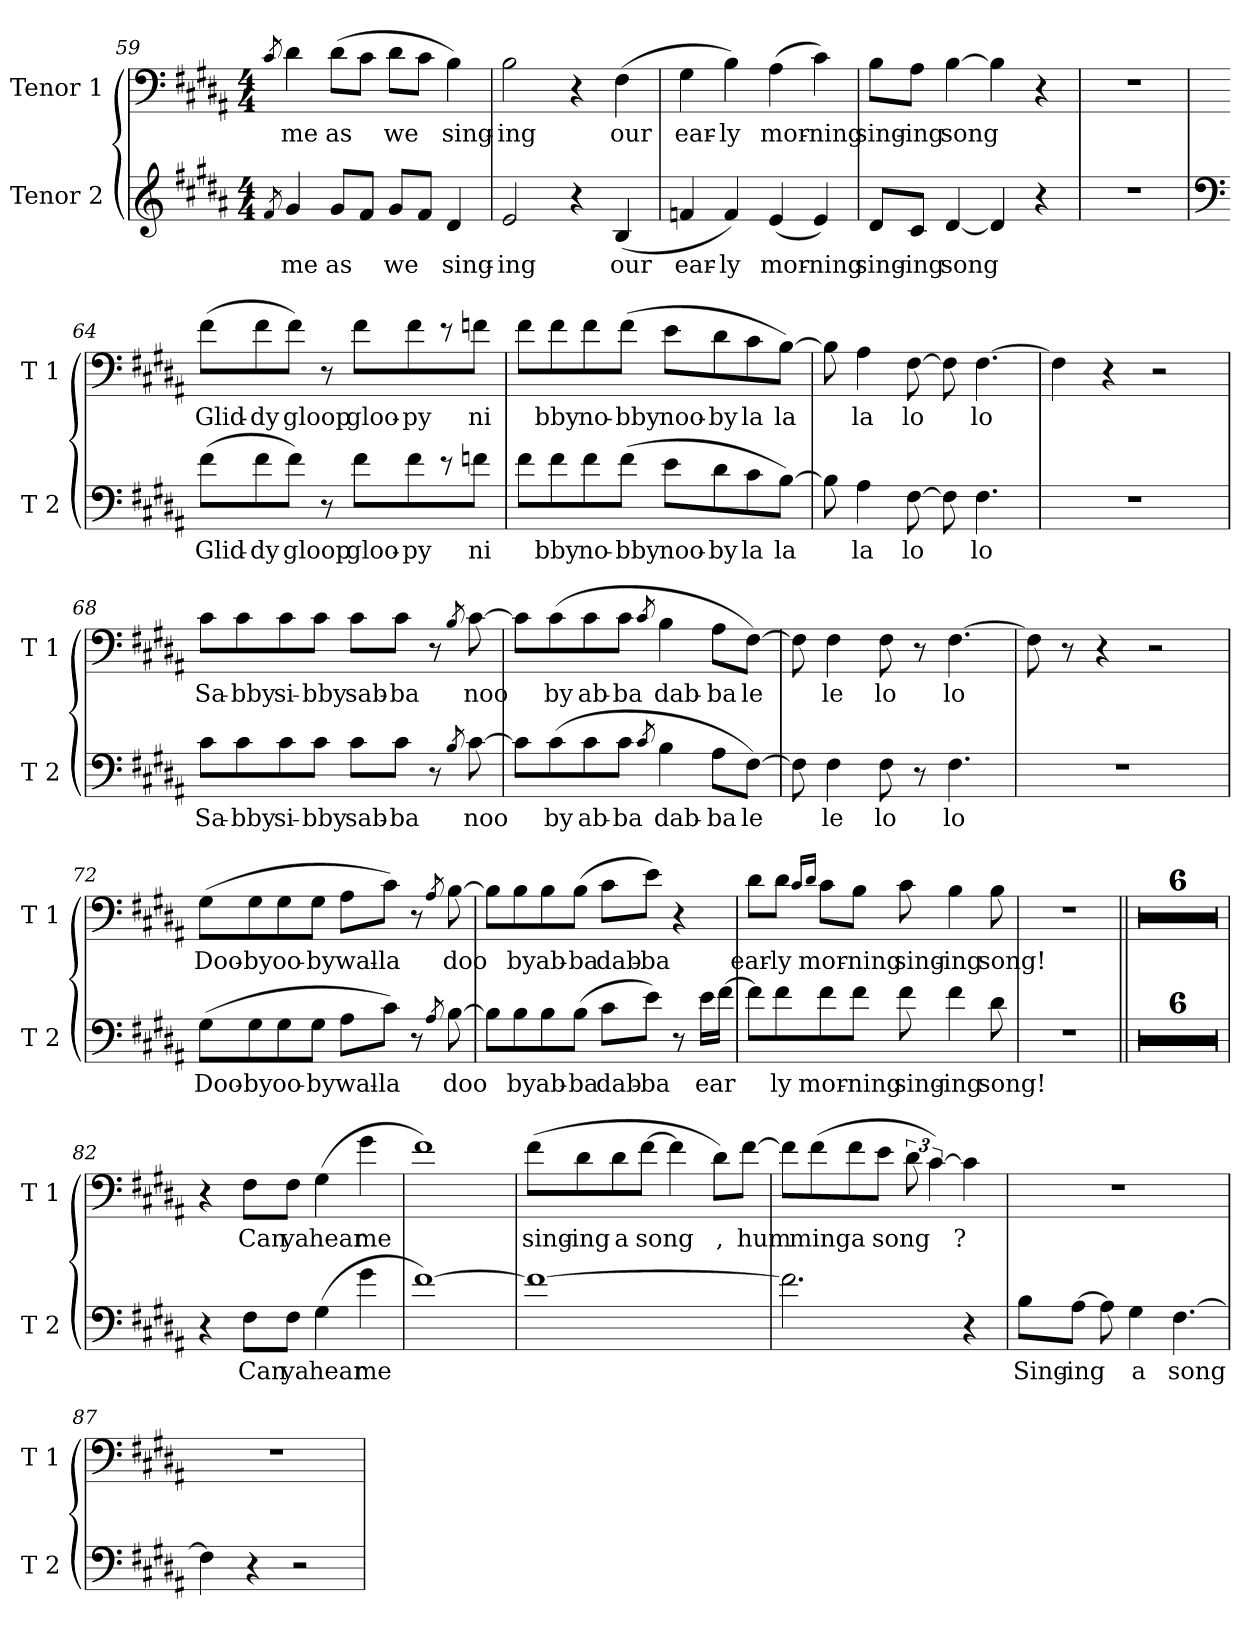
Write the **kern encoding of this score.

**kern	**text	**kern	**text
*part2	*part2	*part1	*part1
*staff2	*staff2	*staff1	*staff1
*I"Tenor 2	*	*I"Tenor 1	*
*I'T 2	*	*I'T 1	*
!!LO:LB:g=z
*clefG2	*	*clefF4	*
*k[f#c#g#d#a#]	*	*k[f#c#g#d#a#]	*
*B:	*	*B:	*
*M4/4	*	*M4/4	*
=59	=59	=59	=59
8qf#/	.	8qc#/	.
!	!LO:LY:b	!	!LO:LY:b
4g#/	me	4d#\	me
!	!LO:LY:b	!	!LO:LY:b
8g#/L	as	(>8d#\L	as
8f#/J	.	8c#\J	.
!	!LO:LY:b	!	!LO:LY:b
8g#/L	we	8d#\L	we
8f#/J	.	8c#\J	.
!	!LO:LY:b	!	!LO:LY:b
4d#/	sing-	4B\)	sing-
=60	=60	=60	=60
!	!LO:LY:b	!	!LO:LY:b
2e/	-ing	2B\	-ing
!	!LO:LY:b	!	!LO:LY:b
4r	,	4r	,
!	!LO:LY:b	!	!LO:LY:b
(<4B/	our	(>4F#\	our
=61	=61	=61	=61
!	!LO:LY:b	!	!LO:LY:b
4fn/	ear-	4G#\	ear-
!	!LO:LY:b	!	!LO:LY:b
4f/)	-ly	4B\)	-ly
!	!LO:LY:b	!	!LO:LY:b
(<4e/	mor-	(>4A#\	mor-
!	!LO:LY:b	!	!LO:LY:b
4e/)	-ning	4c#\)	-ning
=62	=62	=62	=62
!	!LO:LY:b	!	!LO:LY:b
8d#/L	sing-	8B\L	sing-
!	!LO:LY:b	!	!LO:LY:b
8c#/J	-ing	8A#\J	-ing
!	!LO:LY:b	!	!LO:LY:b
[4d#/	song	[4B\	song
4d#/]	.	4B\]	.
!	!LO:LY:b	!	!LO:LY:b
4r	.	4r	.
=63	=63	=63	=63
1r	.	1r	.
!!LO:LB:g=z
=64	=64	=64	=64
*clefF4	*	*	*
!	!LO:LY:b	!	!LO:LY:b
(>8f#\L	Glid-	(>8f#\L	Glid-
!	!LO:LY:b	!	!LO:LY:b
8f#\	-dy	8f#\	-dy
!	!LO:LY:b	!	!LO:LY:b
8f#\J)	gloop	8f#\J)	gloop
8r	.	8r	.
!	!LO:LY:b	!	!LO:LY:b
8f#\L	gloo-	8f#\L	gloo-
!	!LO:LY:b	!	!LO:LY:b
8f#\	-py	8f#\	-py
8r	.	8r	.
!	!LO:LY:b	!	!LO:LY:b
8fn\J	ni	8fn\J	ni
=65	=65	=65	=65
8f#\L	.	8f#\L	.
!	!LO:LY:b	!	!LO:LY:b
8f#\	bby	8f#\	bby
!	!LO:LY:b	!	!LO:LY:b
8f#\	no-	8f#\	no-
!	!LO:LY:b	!	!LO:LY:b
(>8f#\J	-bby	(>8f#\J	-bby
!	!LO:LY:b	!	!LO:LY:b
8e\L	noo-	8e\L	noo-
!	!LO:LY:b	!	!LO:LY:b
8d#\	-by	8d#\	-by
!	!LO:LY:b	!	!LO:LY:b
8c#\	la	8c#\	la
!	!LO:LY:b	!	!LO:LY:b
[8B\J)	la	[8B\J)	la
=66	=66	=66	=66
8B\]	.	8B\]	.
!	!LO:LY:b	!	!LO:LY:b
4A#\	la	4A#\	la
!	!LO:LY:b	!	!LO:LY:b
[8F#\	lo	[8F#\	lo
8F#\]	.	8F#\]	.
!	!LO:LY:b	!	!LO:LY:b
4.F#\	lo	[4.F#\	lo
!!LO:PB:g=z
=67	=67	=67	=67
1r	.	4F#\]	.
.	.	4r	.
.	.	2r	.
=68	=68	=68	=68
!	!LO:LY:b	!	!LO:LY:b
8c#\L	Sa-	8c#\L	Sa-
!	!LO:LY:b	!	!LO:LY:b
8c#\	-bby	8c#\	-bby
!	!LO:LY:b	!	!LO:LY:b
8c#\	si-	8c#\	si-
!	!LO:LY:b	!	!LO:LY:b
8c#\J	-bby	8c#\J	-bby
!	!LO:LY:b	!	!LO:LY:b
8c#\L	sab-	8c#\L	sab-
!	!LO:LY:b	!	!LO:LY:b
8c#\J	-ba	8c#\J	-ba
!	!LO:LY:b	!	!LO:LY:b
8r	,	8r	,
8qB/	.	8qB/	.
!	!LO:LY:b	!	!LO:LY:b
[8c#\	noo	[8c#\	noo
=69	=69	=69	=69
8c#\L]	.	8c#\L]	.
!	!LO:LY:b	!	!LO:LY:b
(>8c#\	by	(>8c#\	by
!	!LO:LY:b	!	!LO:LY:b
8c#\	ab-	8c#\	ab-
!	!LO:LY:b	!	!LO:LY:b
8c#\J	-ba	8c#\J	-ba
8qc#/	.	8qc#/	.
!	!LO:LY:b	!	!LO:LY:b
4B\	dab-	4B\	dab-
!	!LO:LY:b	!	!LO:LY:b
8A#\L	-ba	8A#\L	-ba
!	!LO:LY:b	!	!LO:LY:b
[8F#\J)	le	[8F#\J)	le
=70	=70	=70	=70
8F#\]	.	8F#\]	.
!	!LO:LY:b	!	!LO:LY:b
4F#\	le	4F#\	le
!	!LO:LY:b	!	!LO:LY:b
8F#\	lo	8F#\	lo
8r	.	8r	.
!	!LO:LY:b	!	!LO:LY:b
4.F#\	lo	[4.F#\	lo
=71	=71	=71	=71
1r	.	8F#\]	.
.	.	8r	.
!	!	!	!LO:LY:b
.	.	4r	\!
.	.	2r	.
!!LO:LB:g=z
=72	=72	=72	=72
!	!LO:LY:b	!	!LO:LY:b
(>8G#\L	Doo-	(>8G#\L	Doo-
!	!LO:LY:b	!	!LO:LY:b
8G#\	-by	8G#\	-by
!	!LO:LY:b	!	!LO:LY:b
8G#\	oo-	8G#\	oo-
!	!LO:LY:b	!	!LO:LY:b
8G#\J	-by	8G#\J	-by
!	!LO:LY:b	!	!LO:LY:b
8A#\L	wal-	8A#\L	wal-
!	!LO:LY:b	!	!LO:LY:b
8c#\J)	-la	8c#\J)	-la
8r	.	8r	.
8qA#/	.	8qA#/	.
!	!LO:LY:b	!	!LO:LY:b
[8B\	doo	[8B\	doo
=73	=73	=73	=73
8B\L]	.	8B\L]	.
!	!LO:LY:b	!	!LO:LY:b
8B\	by	8B\	by
!	!LO:LY:b	!	!LO:LY:b
8B\	ab-	8B\	ab-
!	!LO:LY:b	!	!LO:LY:b
(>8B\J	-ba	(>8B\J	-ba
!	!LO:LY:b	!	!LO:LY:b
8c#\L	dab-	8c#\L	dab-
!	!LO:LY:b	!	!LO:LY:b
8e\J)	-ba	8e\J)	-ba
!	!LO:LY:b	!	!LO:LY:b
8r	,	4r	,
!	!LO:LY:b	!	!
16e\LL	ear	.	.
[16f#\JJ	.	.	.
=74	=74	=74	=74
!	!	!	!LO:LY:b
8f#\L]	.	8d#\L	ear-
!	!LO:LY:b	!	!LO:LY:b
8f#\	ly	8d#\J	-ly
.	.	16qc#/LL	.
.	.	16qd#/JJ	.
!	!LO:LY:b	!	!LO:LY:b
8f#\	mor-	8c#\L	mor-
!	!LO:LY:b	!	!LO:LY:b
8f#\J	-ning	8B\J	-ning
!	!LO:LY:b	!	!LO:LY:b
8f#\	sing-	8c#\	sing-
!	!LO:LY:b	!	!LO:LY:b
4f#\	-ing	4B\	-ing
!	!LO:LY:b	!	!LO:LY:b
8d#\	song!	8B\	song!
!!LO:LB:g=z
=75	=75	=75	=75
1r	.	1r	.
=76||	=76||	=76||	=76||
1r	.	1r	.
=77	=77	=77	=77
1r	.	1r	.
=78	=78	=78	=78
1r	.	1r	.
=79	=79	=79	=79
1r	.	1r	.
!!LO:LB:g=z
=80	=80	=80	=80
1r	.	1r	.
=81	=81	=81	=81
1r	.	1r	.
=82	=82	=82	=82
4r	.	4r	.
!	!LO:LY:b	!	!LO:LY:b
8F#\L	Can	8F#\L	Can
!	!LO:LY:b	!	!LO:LY:b
8F#\J	ya	8F#\J	ya
!	!LO:LY:b	!	!LO:LY:b
(>4G#\	hear	(>4G#\	hear
!	!LO:LY:b	!	!LO:LY:b
4g#\	me	4g#\	me
=83	=83	=83	=83
[1f#)	.	1f#)	.
!!LO:LB:g=z
=84	=84	=84	=84
!	!	!	!LO:LY:b
1f#_	.	(>8f#\L	sing-
!	!	!	!LO:LY:b
.	.	8d#\	-ing
!	!	!	!LO:LY:b
.	.	8d#\	a
!	!	!	!LO:LY:b
.	.	[8f#\J	song
.	.	4f#\]	.
!	!	!	!LO:LY:b
.	.	8d#\L)	,
!	!	!	!LO:LY:b
.	.	[8f#\J	hum
=85	=85	=85	=85
2.f#\]	.	8f#\L]	.
!	!	!	!LO:LY:b
.	.	(>8f#\	ming
!	!	!	!LO:LY:b
.	.	8f#\	a
!	!	!	!LO:LY:b
.	.	8e\J	song
.	.	12d#\	.
.	.	[6c#\)	.
!	!LO:LY:b	!	!LO:LY:b
4r	\!	4c#\]	?
=86	=86	=86	=86
!	!LO:LY:b	!	!
8B\L	Sing-	1r	.
!	!LO:LY:b	!	!
[8A#\J	-ing	.	.
8A#\]	.	.	.
!	!LO:LY:b	!	!
4G#\	a	.	.
!	!LO:LY:b	!	!
[4.F#\	song	.	.
=87	=87	=87	=87
4F#\]	.	1r	.
!	!LO:LY:b	!	!
4r	.	.	.
2r	.	.	.
=	=	=	=
*-	*-	*-	*-
